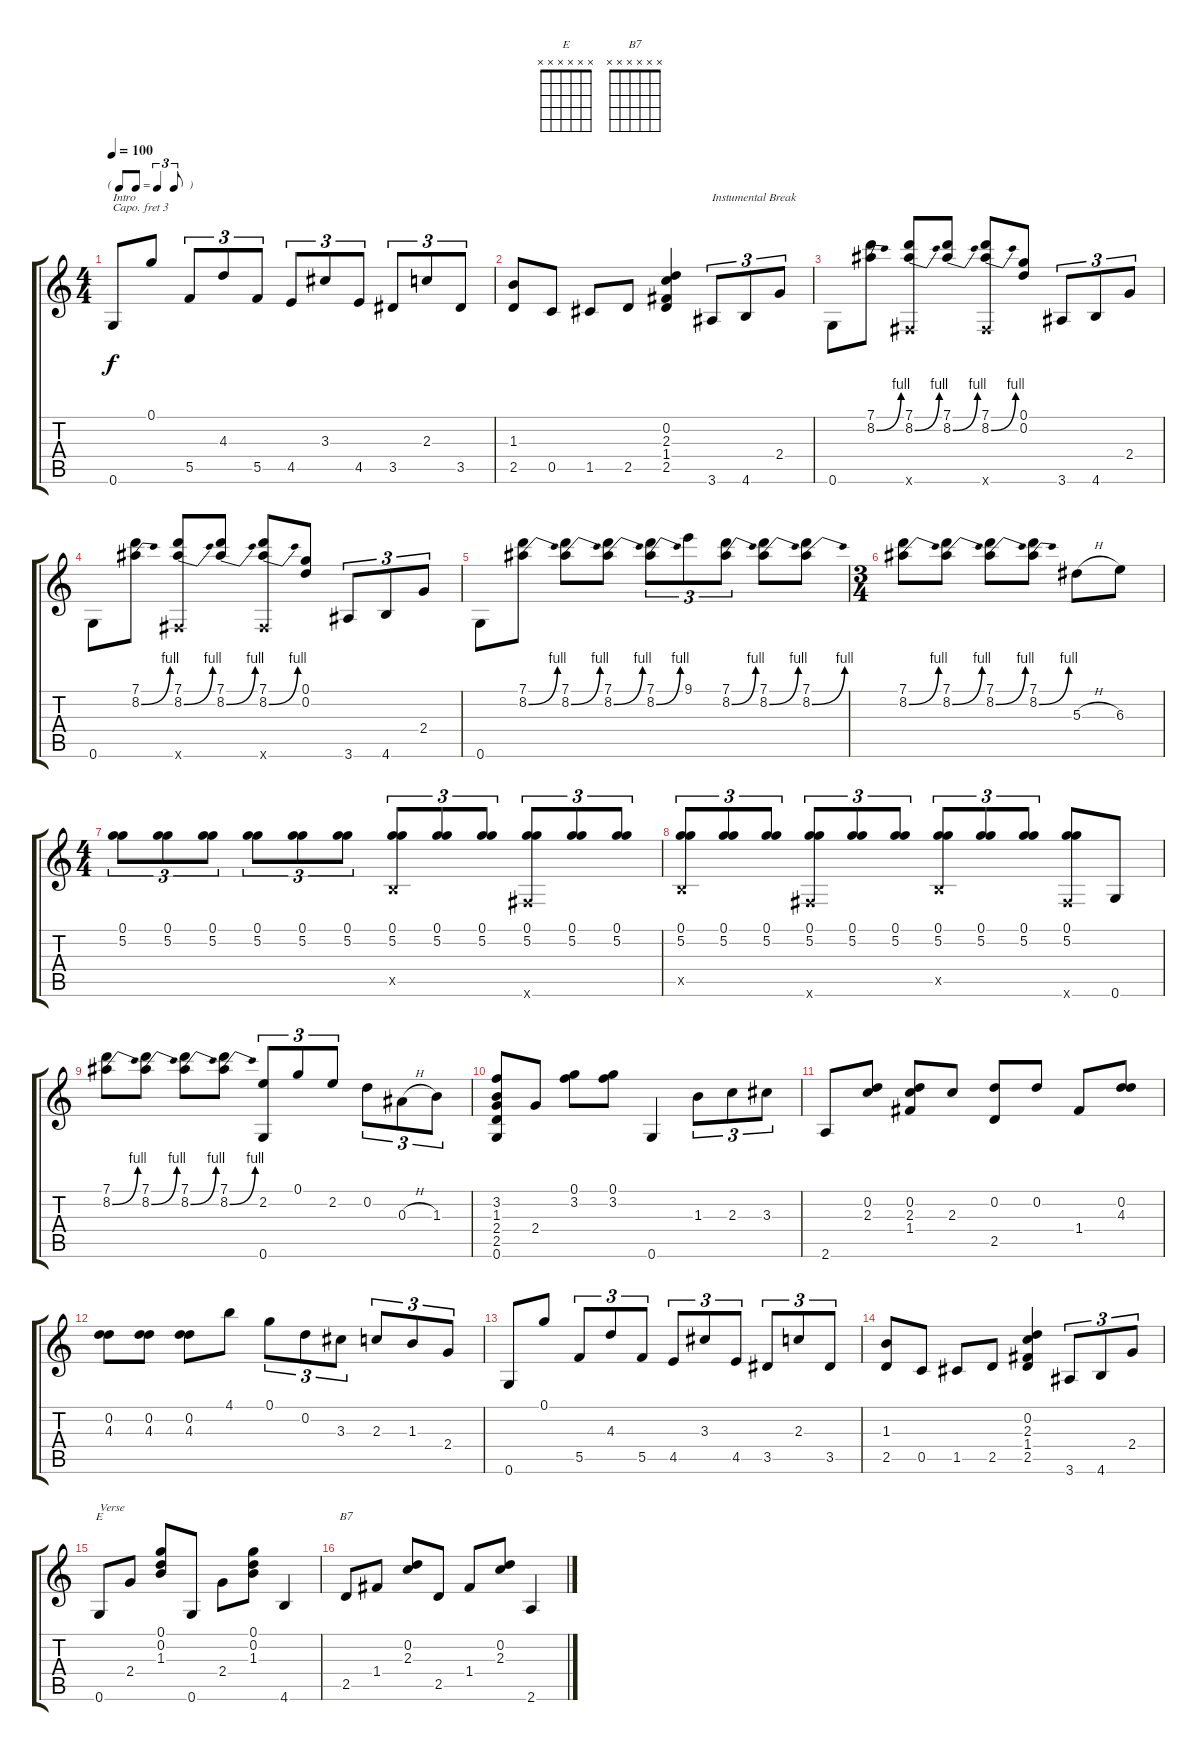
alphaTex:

\track "" {instrument acousticguitarsteel}
\staff {score tabs}
\capo 3
\tuning (E4 B3 G3 D3 A2 E2) {hide}
\chord ("E" x x x x x x)
\chord ("B7" x x x x x x)
\ts (4 4)
\tf triplet8th
\tempo 100
\clef g2
\ks c
0.6.8{txt "Intro" dy f instrument acousticguitarsteel} 0.1.8 5.5.8{tu (3 2)} 4.3.8{tu (3 2)} 5.5.8{tu (3 2)} 4.5.8{tu (3 2)} 3.3.8{tu (3 2)} 4.5.8{tu (3 2)} 3.5.8{tu (3 2)} 2.3.8{tu (3 2)} 3.5.8{tu (3 2)} |
(1.3 2.5).8 0.5.8 1.5.8 2.5.8 (0.2 2.3 1.4 2.5).4 3.6.8{tu (3 2) txt "Instumental Break"} 4.6.8{tu (3 2)} 2.4.8{tu (3 2)} |
0.6.8 (7.1 8.2{be (bend 0 0 60 4)}).8 (7.1 8.2{be (bend 0 0 60 4)} -1.6{x}).8 (7.1 8.2{be (bend 0 0 60 4)}).8 (7.1 8.2{be (bend 0 0 60 4)} -1.6{x}).8 (0.1 0.2).8 3.6.8{tu (3 2)} 4.6.8{tu (3 2)} 2.4.8{tu (3 2)} |
0.6.8 (7.1 8.2{be (bend 0 0 60 4)}).8 (7.1 8.2{be (bend 0 0 60 4)} -1.6{x}).8 (7.1 8.2{be (bend 0 0 60 4)}).8 (7.1 8.2{be (bend 0 0 60 4)} -1.6{x}).8 (0.1 0.2).8 3.6.8{tu (3 2)} 4.6.8{tu (3 2)} 2.4.8{tu (3 2)} |
0.6.8 (7.1 8.2{be (bend 0 0 60 4)}).8 (7.1 8.2{be (bend 0 0 60 4)}).8 (7.1 8.2{be (bend 0 0 60 4)}).8 (7.1 8.2{be (bend 0 0 60 4)}).8{tu (3 2)} 9.1.8{tu (3 2)} (7.1 8.2{be (bend 0 0 60 4)}).8{tu (3 2)} (7.1 8.2{be (bend 0 0 60 4)}).8 (7.1 8.2{be (bend 0 0 60 4)}).8 |
\ts (3 4)
(7.1 8.2{be (bend 0 0 60 4)}).8 (7.1 8.2{be (bend 0 0 60 4)}).8 (7.1 8.2{be (bend 0 0 60 4)}).8 (7.1 8.2{be (bend 0 0 60 4)}).8 5.3{h}.8 6.3.8 |
\ts (4 4)
(0.1 5.2).8{tu (3 2)} (0.1 5.2).8{tu (3 2)} (0.1 5.2).8{tu (3 2)} (0.1 5.2).8{tu (3 2)} (0.1 5.2).8{tu (3 2)} (0.1 5.2).8{tu (3 2)} (0.1 5.2 -1.5{x}).8{tu (3 2)} (0.1 5.2).8{tu (3 2)} (0.1 5.2).8{tu (3 2)} (0.1 5.2 -1.6{x}).8{tu (3 2)} (0.1 5.2).8{tu (3 2)} (0.1 5.2).8{tu (3 2)} |
(0.1 5.2 -1.5{x}).8{tu (3 2)} (0.1 5.2).8{tu (3 2)} (0.1 5.2).8{tu (3 2)} (0.1 5.2 -1.6{x}).8{tu (3 2)} (0.1 5.2).8{tu (3 2)} (0.1 5.2).8{tu (3 2)} (0.1 5.2 -1.5{x}).8{tu (3 2)} (0.1 5.2).8{tu (3 2)} (0.1 5.2).8{tu (3 2)} (0.1 5.2 -1.6{x}).8 0.6.8 |
(7.1 8.2{be (bend 0 0 60 4)}).8 (7.1 8.2{be (bend 0 0 60 4)}).8 (7.1 8.2{be (bend 0 0 60 4)}).8 (7.1 8.2{be (bend 0 0 60 4)}).8 (2.2 0.6).8{tu (3 2)} 0.1.8{tu (3 2)} 2.2.8{tu (3 2)} 0.2.8{tu (3 2)} 0.3{h}.8{tu (3 2)} 1.3.8{tu (3 2)} |
(3.2 1.3 2.4 2.5 0.6).8 2.4.8 (0.1 3.2).8 (0.1 3.2).8 0.6.4 1.3.8{tu (3 2)} 2.3.8{tu (3 2)} 3.3.8{tu (3 2)} |
2.6.8 (0.2 2.3).8 (0.2 2.3 1.4).8 2.3.8 (0.2 2.5).8 0.2.8 1.4.8 (0.2 4.3).8 |
(0.2 4.3).8 (0.2 4.3).8 (0.2 4.3).8 4.1.8 0.1.8{tu (3 2)} 0.2.8{tu (3 2)} 3.3.8{tu (3 2)} 2.3.8{tu (3 2)} 1.3.8{tu (3 2)} 2.4.8{tu (3 2)} |
0.6.8 0.1.8 5.5.8{tu (3 2)} 4.3.8{tu (3 2)} 5.5.8{tu (3 2)} 4.5.8{tu (3 2)} 3.3.8{tu (3 2)} 4.5.8{tu (3 2)} 3.5.8{tu (3 2)} 2.3.8{tu (3 2)} 3.5.8{tu (3 2)} |
(1.3 2.5).8 0.5.8 1.5.8 2.5.8 (0.2 2.3 1.4 2.5).4 3.6.8{tu (3 2)} 4.6.8{tu (3 2)} 2.4.8{tu (3 2)} |
0.6.8{ch "E" txt "Verse"} 2.4.8 (0.1 0.2 1.3).8 0.6.8 2.4.8 (0.1 0.2 1.3).8 4.6.4 |
2.5.8{ch "B7"} 1.4.8 (0.2 2.3).8 2.5.8 1.4.8 (0.2 2.3).8 2.6.4
